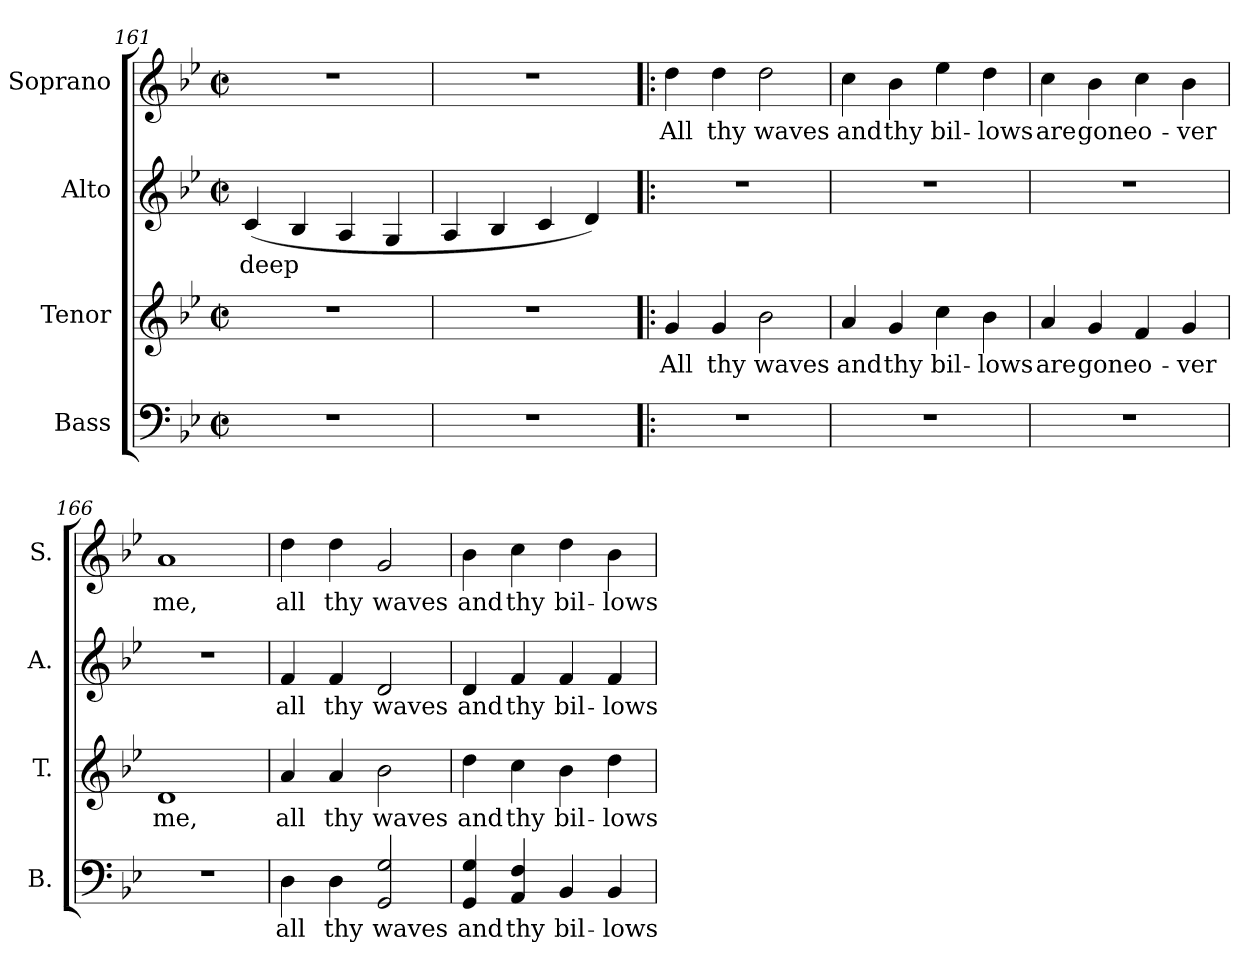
**kern	**text	**kern	**text	**kern	**text	**kern	**text
*part4	*part4	*part3	*part3	*part2	*part2	*part1	*part1
*staff4	*staff4	*staff3	*staff3	*staff2	*staff2	*staff1	*staff1
*I"Bass	*	*I"Tenor	*	*I"Alto	*	*I"Soprano	*
*I'B.	*	*I'T.	*	*I'A.	*	*I'S.	*
*clefF4	*	*clefG2	*	*clefG2	*	*clefG2	*
*k[b-e-]	*	*k[b-e-]	*	*k[b-e-]	*	*k[b-e-]	*
*g:	*	*g:	*	*g:	*	*g:	*
*M2/2	*	*M2/2	*	*M2/2	*	*M2/2	*
*met(c|)	*	*met(c|)	*	*met(c|)	*	*met(c|)	*
=161	=161	=161	=161	=161	=161	=161	=161
!	!	!	!	!	!LO:LY:b:color=#000000	!	!
1r	.	1r	.	(4ci/	deep	1r	.
.	.	.	.	4B-i/	.	.	.
.	.	.	.	4Ai/	.	.	.
.	.	.	.	4Gi/	.	.	.
=162	=162	=162	=162	=162	=162	=162	=162
1r	.	1r	.	4Ai/	.	1r	.
.	.	.	.	4B-i/	.	.	.
.	.	.	.	4ci/	.	.	.
.	.	.	.	4di/)	.	.	.
!!LO:LB:g=z
=163!|:	=163!|:	=163!|:	=163!|:	=163!|:	=163!|:	=163!|:	=163!|:
!	!	!	!LO:LY:b:color=#000000	!	!	!	!
!	!	!	!	!	!	!	!LO:LY:b:color=#000000
1r	.	4gi/	All	1r	.	4ddi\	All
!	!	!	!LO:LY:b:color=#000000	!	!	!	!
!	!	!	!	!	!	!	!LO:LY:b:color=#000000
.	.	4gi/	thy	.	.	4ddi\	thy
!	!	!	!LO:LY:b:color=#000000	!	!	!	!
!	!	!	!	!	!	!	!LO:LY:b:color=#000000
.	.	2b-i\	waves	.	.	2ddi\	waves
=164	=164	=164	=164	=164	=164	=164	=164
!	!	!	!LO:LY:b:color=#000000	!	!	!	!
!	!	!	!	!	!	!	!LO:LY:b:color=#000000
1r	.	4ai/	and	1r	.	4cci\	and
!	!	!	!LO:LY:b:color=#000000	!	!	!	!
!	!	!	!	!	!	!	!LO:LY:b:color=#000000
.	.	4gi/	thy	.	.	4b-i\	thy
!	!	!	!LO:LY:b:color=#000000	!	!	!	!
!	!	!	!	!	!	!	!LO:LY:b:color=#000000
.	.	4cci\	bil-	.	.	4ee-i\	bil-
!	!	!	!LO:LY:b:color=#000000	!	!	!	!
!	!	!	!	!	!	!	!LO:LY:b:color=#000000
.	.	4b-i\	-lows	.	.	4ddi\	-lows
=165	=165	=165	=165	=165	=165	=165	=165
!	!	!	!LO:LY:b:color=#000000	!	!	!	!
!	!	!	!	!	!	!	!LO:LY:b:color=#000000
1r	.	4ai/	are	1r	.	4cci\	are
!	!	!	!LO:LY:b:color=#000000	!	!	!	!
!	!	!	!	!	!	!	!LO:LY:b:color=#000000
.	.	4gi/	gone	.	.	4b-i\	gone
!	!	!	!LO:LY:b:color=#000000	!	!	!	!
!	!	!	!	!	!	!	!LO:LY:b:color=#000000
.	.	4fi/	o-	.	.	4cci\	o-
!	!	!	!LO:LY:b:color=#000000	!	!	!	!
!	!	!	!	!	!	!	!LO:LY:b:color=#000000
.	.	4gi/	-ver	.	.	4b-i\	-ver
=166	=166	=166	=166	=166	=166	=166	=166
!	!	!	!LO:LY:b:color=#000000	!	!	!	!
!	!	!	!	!	!	!	!LO:LY:b:color=#000000
1r	.	1di	me,	1r	.	1ai	me,
=167	=167	=167	=167	=167	=167	=167	=167
!	!LO:LY:b:color=#000000	!	!	!	!	!	!
!	!	!	!LO:LY:b:color=#000000	!	!	!	!
!	!	!	!	!	!LO:LY:b:color=#000000	!	!
!	!	!	!	!	!	!	!LO:LY:b:color=#000000
4Di\	all	4ai/	all	4fi/	all	4ddi\	all
!	!LO:LY:b:color=#000000	!	!	!	!	!	!
!	!	!	!LO:LY:b:color=#000000	!	!	!	!
!	!	!	!	!	!LO:LY:b:color=#000000	!	!
!	!	!	!	!	!	!	!LO:LY:b:color=#000000
4Di\	thy	4ai/	thy	4fi/	thy	4ddi\	thy
!	!LO:LY:b:color=#000000	!	!	!	!	!	!
!	!	!	!LO:LY:b:color=#000000	!	!	!	!
!	!	!	!	!	!LO:LY:b:color=#000000	!	!
!	!	!	!	!	!	!	!LO:LY:b:color=#000000
2GGi/ 2Gi	waves	2b-i\	waves	2di/	waves	2gi/	waves
=168	=168	=168	=168	=168	=168	=168	=168
!	!LO:LY:b:color=#000000	!	!	!	!	!	!
!	!	!	!LO:LY:b:color=#000000	!	!	!	!
!	!	!	!	!	!LO:LY:b:color=#000000	!	!
!	!	!	!	!	!	!	!LO:LY:b:color=#000000
4GGi/ 4Gi	and	4ddi\	and	4di/	and	4b-i\	and
!	!LO:LY:b:color=#000000	!	!	!	!	!	!
!	!	!	!LO:LY:b:color=#000000	!	!	!	!
!	!	!	!	!	!LO:LY:b:color=#000000	!	!
!	!	!	!	!	!	!	!LO:LY:b:color=#000000
4AAi/ 4Fi	thy	4cci\	thy	4fi/	thy	4cci\	thy
!	!LO:LY:b:color=#000000	!	!	!	!	!	!
!	!	!	!LO:LY:b:color=#000000	!	!	!	!
!	!	!	!	!	!LO:LY:b:color=#000000	!	!
!	!	!	!	!	!	!	!LO:LY:b:color=#000000
4BB-i/	bil-	4b-i\	bil-	4fi/	bil-	4ddi\	bil-
!	!LO:LY:b:color=#000000	!	!	!	!	!	!
!	!	!	!LO:LY:b:color=#000000	!	!	!	!
!	!	!	!	!	!LO:LY:b:color=#000000	!	!
!	!	!	!	!	!	!	!LO:LY:b:color=#000000
4BB-i/	-lows	4ddi\	-lows	4fi/	-lows	4b-i\	-lows
=	=	=	=	=	=	=	=
*-	*-	*-	*-	*-	*-	*-	*-
